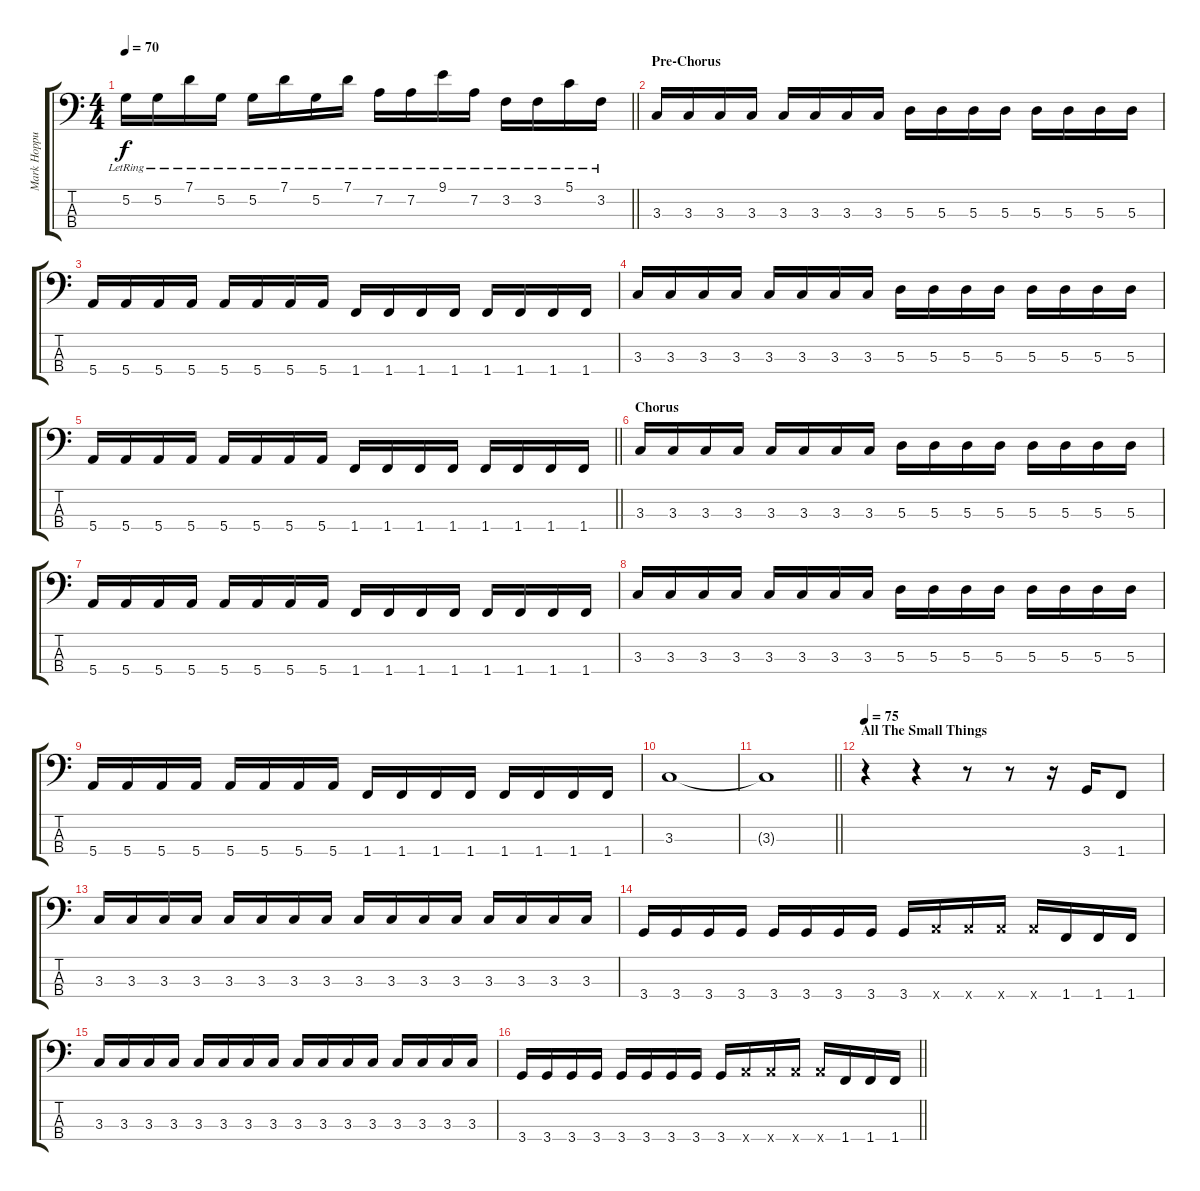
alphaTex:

\track ("Mark Hoppus" "Mark Hoppu") {instrument electricbasspick}
\staff {score tabs}
\tuning (G2 D2 A1 E1) {hide}
\ts (4 4)
\tempo 70
\clef f4
\barLineRight lightlight
\ks c
5.2{lr}.16{dy f} 5.2{lr}.16 7.1{lr}.16 5.2{lr}.16 5.2{lr}.16 7.1{lr}.16 5.2{lr}.16 7.1{lr}.16 7.2{lr}.16 7.2{lr}.16 9.1{lr}.16 7.2{lr}.16 3.2{lr}.16 3.2{lr}.16 5.1{lr}.16 3.2{lr}.16 |
\section ("" "Pre-Chorus")
3.3.16 3.3.16 3.3.16 3.3.16 3.3.16 3.3.16 3.3.16 3.3.16 5.3.16 5.3.16 5.3.16 5.3.16 5.3.16 5.3.16 5.3.16 5.3.16 |
5.4.16 5.4.16 5.4.16 5.4.16 5.4.16 5.4.16 5.4.16 5.4.16 1.4.16 1.4.16 1.4.16 1.4.16 1.4.16 1.4.16 1.4.16 1.4.16 |
3.3.16 3.3.16 3.3.16 3.3.16 3.3.16 3.3.16 3.3.16 3.3.16 5.3.16 5.3.16 5.3.16 5.3.16 5.3.16 5.3.16 5.3.16 5.3.16 |
\barLineRight lightlight
5.4.16 5.4.16 5.4.16 5.4.16 5.4.16 5.4.16 5.4.16 5.4.16 1.4.16 1.4.16 1.4.16 1.4.16 1.4.16 1.4.16 1.4.16 1.4.16 |
\section ("" "Chorus")
3.3.16 3.3.16 3.3.16 3.3.16 3.3.16 3.3.16 3.3.16 3.3.16 5.3.16 5.3.16 5.3.16 5.3.16 5.3.16 5.3.16 5.3.16 5.3.16 |
5.4.16 5.4.16 5.4.16 5.4.16 5.4.16 5.4.16 5.4.16 5.4.16 1.4.16 1.4.16 1.4.16 1.4.16 1.4.16 1.4.16 1.4.16 1.4.16 |
3.3.16 3.3.16 3.3.16 3.3.16 3.3.16 3.3.16 3.3.16 3.3.16 5.3.16 5.3.16 5.3.16 5.3.16 5.3.16 5.3.16 5.3.16 5.3.16 |
5.4.16 5.4.16 5.4.16 5.4.16 5.4.16 5.4.16 5.4.16 5.4.16 1.4.16 1.4.16 1.4.16 1.4.16 1.4.16 1.4.16 1.4.16 1.4.16 |
3.3.1 |
\barLineRight lightlight
3.3{t}.1 |
\section ("" "All The Small Things")
\tempo 75
r.4 r.4 r.8 r.8 r.16 3.4.16 1.4.8 |
3.3.16 3.3.16 3.3.16 3.3.16 3.3.16 3.3.16 3.3.16 3.3.16 3.3.16 3.3.16 3.3.16 3.3.16 3.3.16 3.3.16 3.3.16 3.3.16 |
3.4.16 3.4.16 3.4.16 3.4.16 3.4.16 3.4.16 3.4.16 3.4.16 3.4.16 5.4{x}.16 5.4{x}.16 5.4{x}.16 5.4{x}.16 1.4.16 1.4.16 1.4.16 |
3.3.16 3.3.16 3.3.16 3.3.16 3.3.16 3.3.16 3.3.16 3.3.16 3.3.16 3.3.16 3.3.16 3.3.16 3.3.16 3.3.16 3.3.16 3.3.16 |
\barLineRight lightlight
3.4.16 3.4.16 3.4.16 3.4.16 3.4.16 3.4.16 3.4.16 3.4.16 3.4.16 5.4{x}.16 5.4{x}.16 5.4{x}.16 5.4{x}.16 1.4.16 1.4.16 1.4.16
